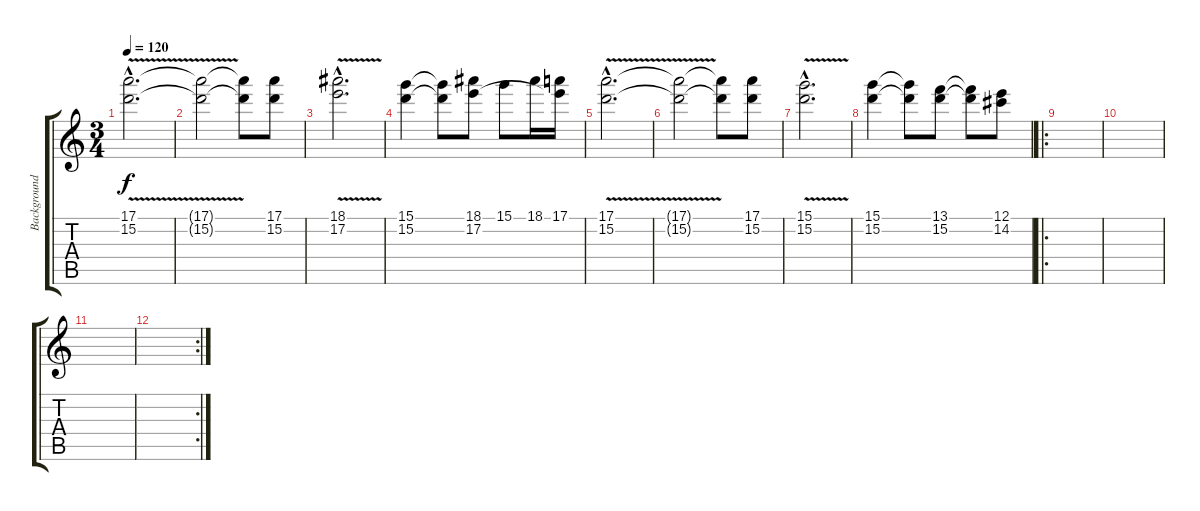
\track ("Background" "Background") {instrument distortionguitar}
\staff {score tabs}
\tuning (E4 B3 G3 D3 A2 E2) {hide}
\ts (3 4)
\tempo 120
\clef g2
\ks c
(17.1{v hac} 15.2{v hac}).2{d dy f volume 14} |
(17.1{t} 15.2{t}).2 (17.1{t} 15.2{t}).8 (17.1 15.2).8 |
(18.1{v hac} 17.2{v hac}).2{d} |
(15.1 15.2).4 (15.1{t} 15.2{t}).8 (18.1 17.2).8 15.1.8 18.1.16 (17.1 17.2{t}).16 |
(17.1{v hac} 15.2{v hac}).2{d volume 14} |
(17.1{t} 15.2{t}).2 (17.1{t} 15.2{t}).8 (17.1 15.2).8 |
(15.1{v hac} 15.2{v hac}).2{d} |
(15.1 15.2).4 (15.1{t} 15.2{t}).8 (13.1 15.2).8 (13.1{t} 15.2{t}).8 (12.1 14.2).8 |
\ro
|
|
|
\rc 2
